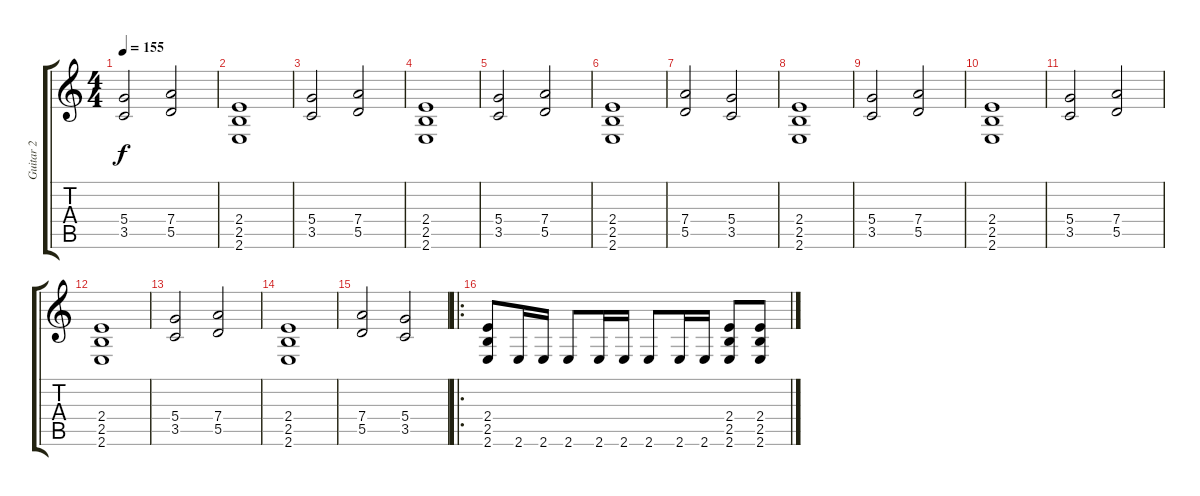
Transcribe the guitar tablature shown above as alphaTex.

\track ("Guitar 2" "Guitar 2") {instrument overdrivenguitar}
\staff {score tabs}
\tuning (E4 B3 G3 D3 A2 D2) {hide}
\ts (4 4)
\tempo 155
\clef g2
\ks c
(5.4 3.5).2{dy f} (7.4 5.5).2 |
(2.4 2.5 2.6).1 |
(5.4 3.5).2 (7.4 5.5).2 |
(2.4 2.5 2.6).1 |
(5.4 3.5).2 (7.4 5.5).2 |
(2.4 2.5 2.6).1 |
(7.4 5.5).2 (5.4 3.5).2 |
(2.4 2.5 2.6).1 |
(5.4 3.5).2 (7.4 5.5).2 |
(2.4 2.5 2.6).1 |
(5.4 3.5).2 (7.4 5.5).2 |
(2.4 2.5 2.6).1 |
(5.4 3.5).2 (7.4 5.5).2 |
(2.4 2.5 2.6).1 |
(7.4 5.5).2 (5.4 3.5).2 |
\ro
(2.4 2.5 2.6).8 2.6.16 2.6.16 2.6.8 2.6.16 2.6.16 2.6.8 2.6.16 2.6.16 (2.4 2.5 2.6).8 (2.4 2.5 2.6).8
